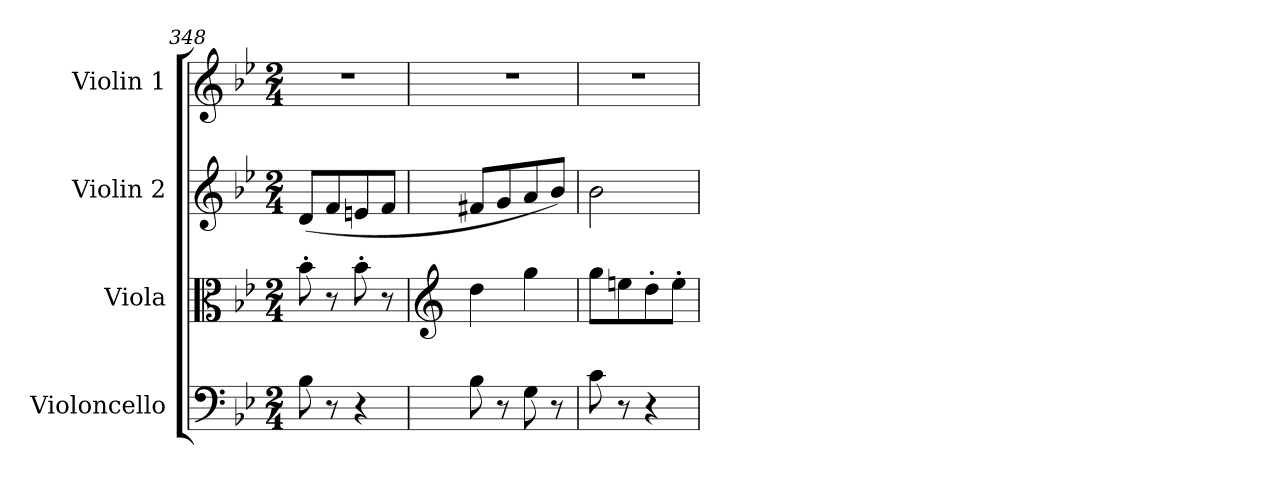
**kern	**kern	**kern	**kern
*part4	*part3	*part2	*part1
*staff4	*staff3	*staff2	*staff1
*I"Violoncello	*I"Viola	*I"Violin 2	*I"Violin 1
*I'Vc	*I'Vla	*I'Vln	*I'Vln
*clefF4	*clefC3	*clefG2	*clefG2
*k[b-e-]	*k[b-e-]	*k[b-e-]	*k[b-e-]
*M2/4	*M2/4	*M2/4	*M2/4
=348	=348	=348	=348
8B-\	8b-'\	(8d/L	2r
8r	8r	8f/	.
4r	8b-'\	8en/	.
.	8r	8f/J	.
=349	=349	=349	=349
*	*clefG2	*	*
8B-\	4dd\	8f#X/L	2r
8r	.	8g/	.
8G\	4gg\	8a/	.
8r	.	8b-/J)	.
!!LO:LB:g=z
=350	=350	=350	=350
8c\	8gg\L	2b-\	2r
8r	8een\	.	.
4r	8dd'\	.	.
.	8ee'\J	.	.
=	=	=	=
*-	*-	*-	*-
